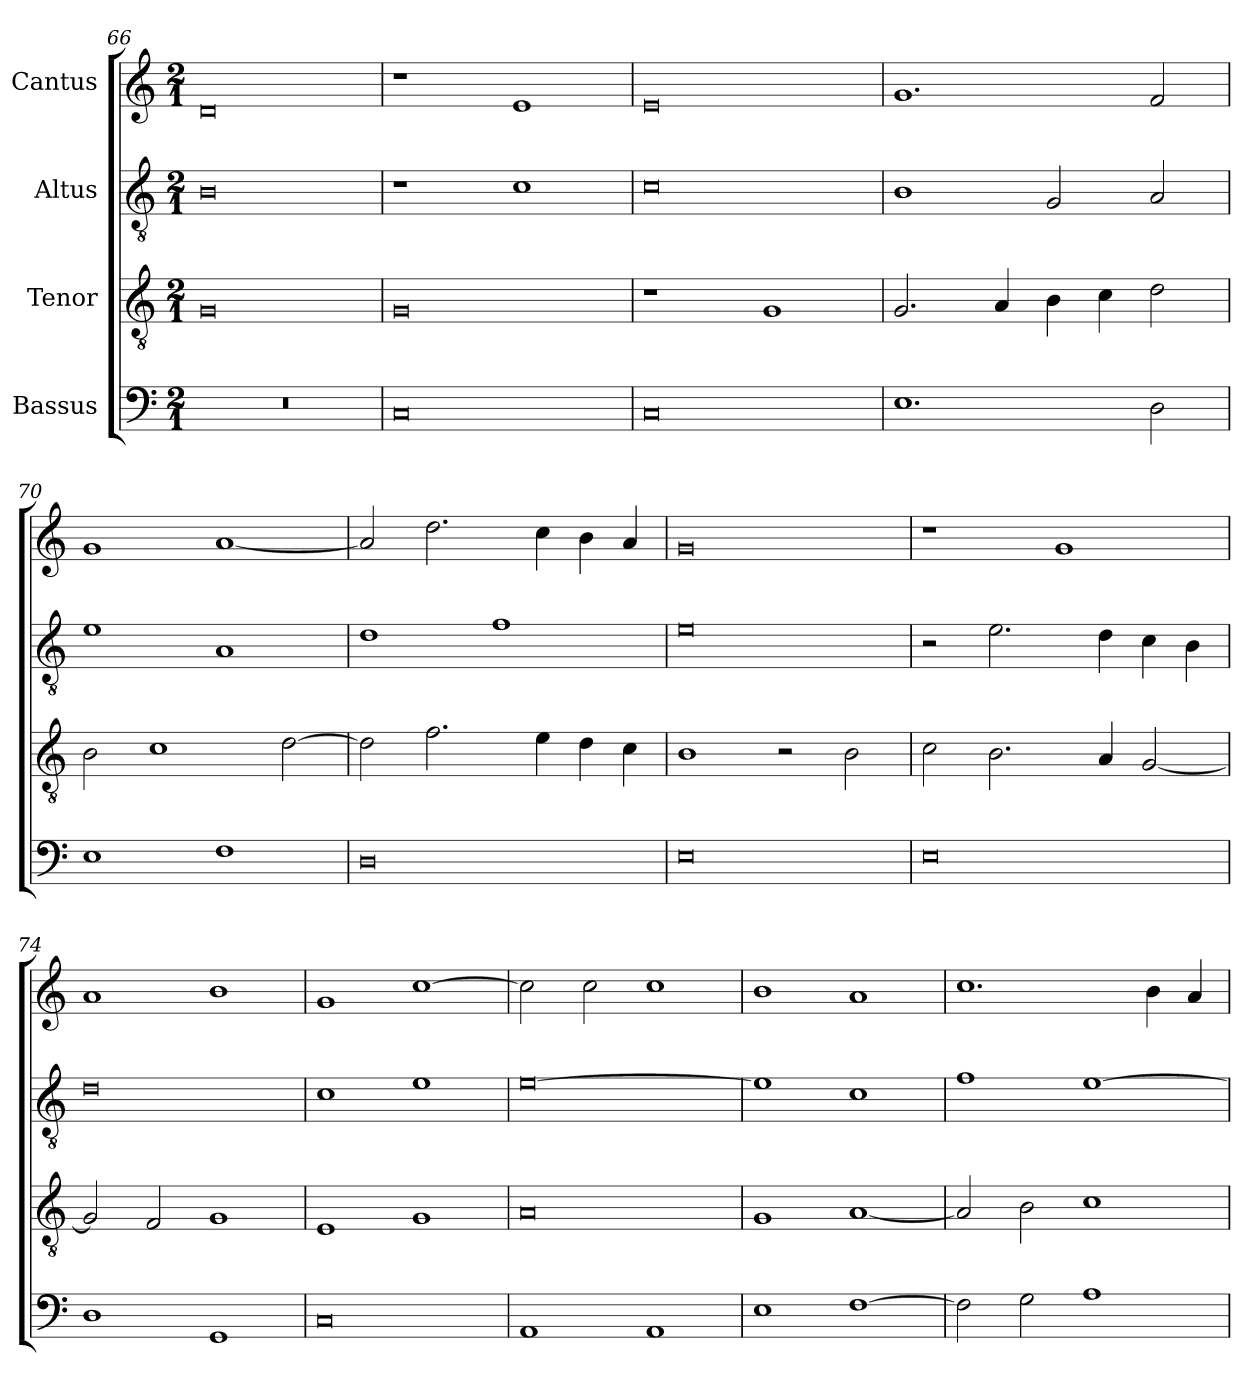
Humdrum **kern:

**kern	**kern	**kern	**kern
*part4	*part3	*part2	*part1
*staff4	*staff3	*staff2	*staff1
*I"Bassus	*I"Tenor	*I"Altus	*I"Cantus
*clefF4	*clefGv2	*clefGv2	*clefG2
*	*ITrd7c12	*ITrd7c12	*
*k[]	*k[]	*k[]	*k[]
*C:	*C:	*C:	*C:
*M2/1	*M2/1	*M2/1	*M2/1
=66	=66	=66	=66
!LO:N:vis=1	!	!	!
0r	0GGi	0BBi	0di
!!LO:PB:g=z
=67	=67	=67	=67
0Ci	0GGi	1r	1r
.	.	1Ci	1ei
=68	=68	=68	=68
0Ci	1r	0Ci	0ei
.	1GGi	.	.
=69	=69	=69	=69
1.Ei	2.GGi/	1BBi	1.gi
.	4AAi/	.	.
.	4BBi\	2GGi/	.
.	4Ci\	.	.
2Di\	2Di\	2AAi/	2fi/
=70	=70	=70	=70
1Ei	2BBi\	1Ei	1gi
.	1Ci	.	.
1Fi	.	1AAi	[<1ai
.	[>2Di\	.	.
=71	=71	=71	=71
0Di	2Di\]	1Di	2ai/]
.	2.Fi\	.	2.ddi\
.	.	1Fi	.
.	4Ei\	.	4cci\
.	4Di\	.	4bi\
.	4Ci\	.	4ai/
=72	=72	=72	=72
0Ei	1BBi	0Ei	0gi
.	2r	.	.
.	2BBi\	.	.
!!LO:LB:g=z
=73	=73	=73	=73
0Ei	2Ci\	2r	1r
.	2.BBi\	2.Ei\	.
.	.	.	1gi
.	4AAi/	4Di\	.
.	[<2GGi/	4Ci\	.
.	.	4BBi\	.
=74	=74	=74	=74
1Di	2GGi/]	0Di	1ai
.	2FFi/	.	.
1GGi	1GGi	.	1bi
=75	=75	=75	=75
0Ci	1EEi	1Ci	1gi
.	1GGi	1Ei	[>1cci
=76	=76	=76	=76
1AAi	0AAi	[>0Ei	2cci\]
.	.	.	2cci\
1AAi	.	.	1cci
=77	=77	=77	=77
1Ei	1GGi	1Ei]	1bi
[>1Fi	[<1AAi	1Ci	1ai
=78	=78	=78	=78
2Fi\]	2AAi/]	1Fi	1.cci
2Gi\	2BBi\	.	.
1Ai	1Ci	[>1Ei	.
.	.	.	4bi\
.	.	.	4ai/
=	=	=	=
*-	*-	*-	*-
